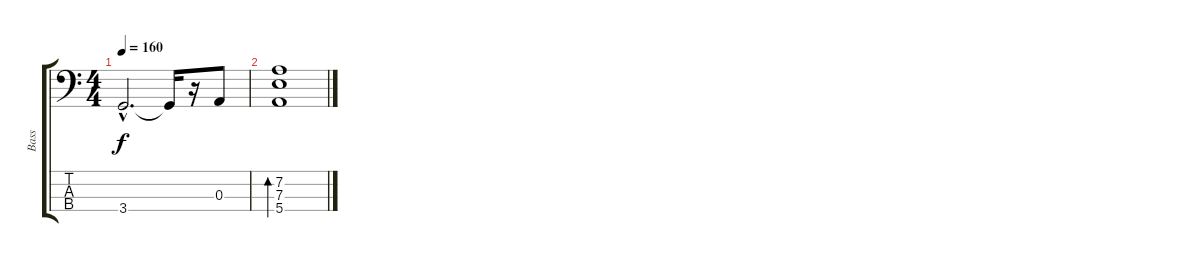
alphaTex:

\track ("Bass" "Bass") {instrument fretlessbass}
\staff {score tabs}
\tuning (G2 D2 A1 E1) {hide}
\ts (4 4)
\tempo 160
\clef f4
\ks c
3.4{hac}.2{d dy f} 3.4{t}.16 r.16 0.3.8 |
(7.2 7.3 5.4).1{bd 480}
